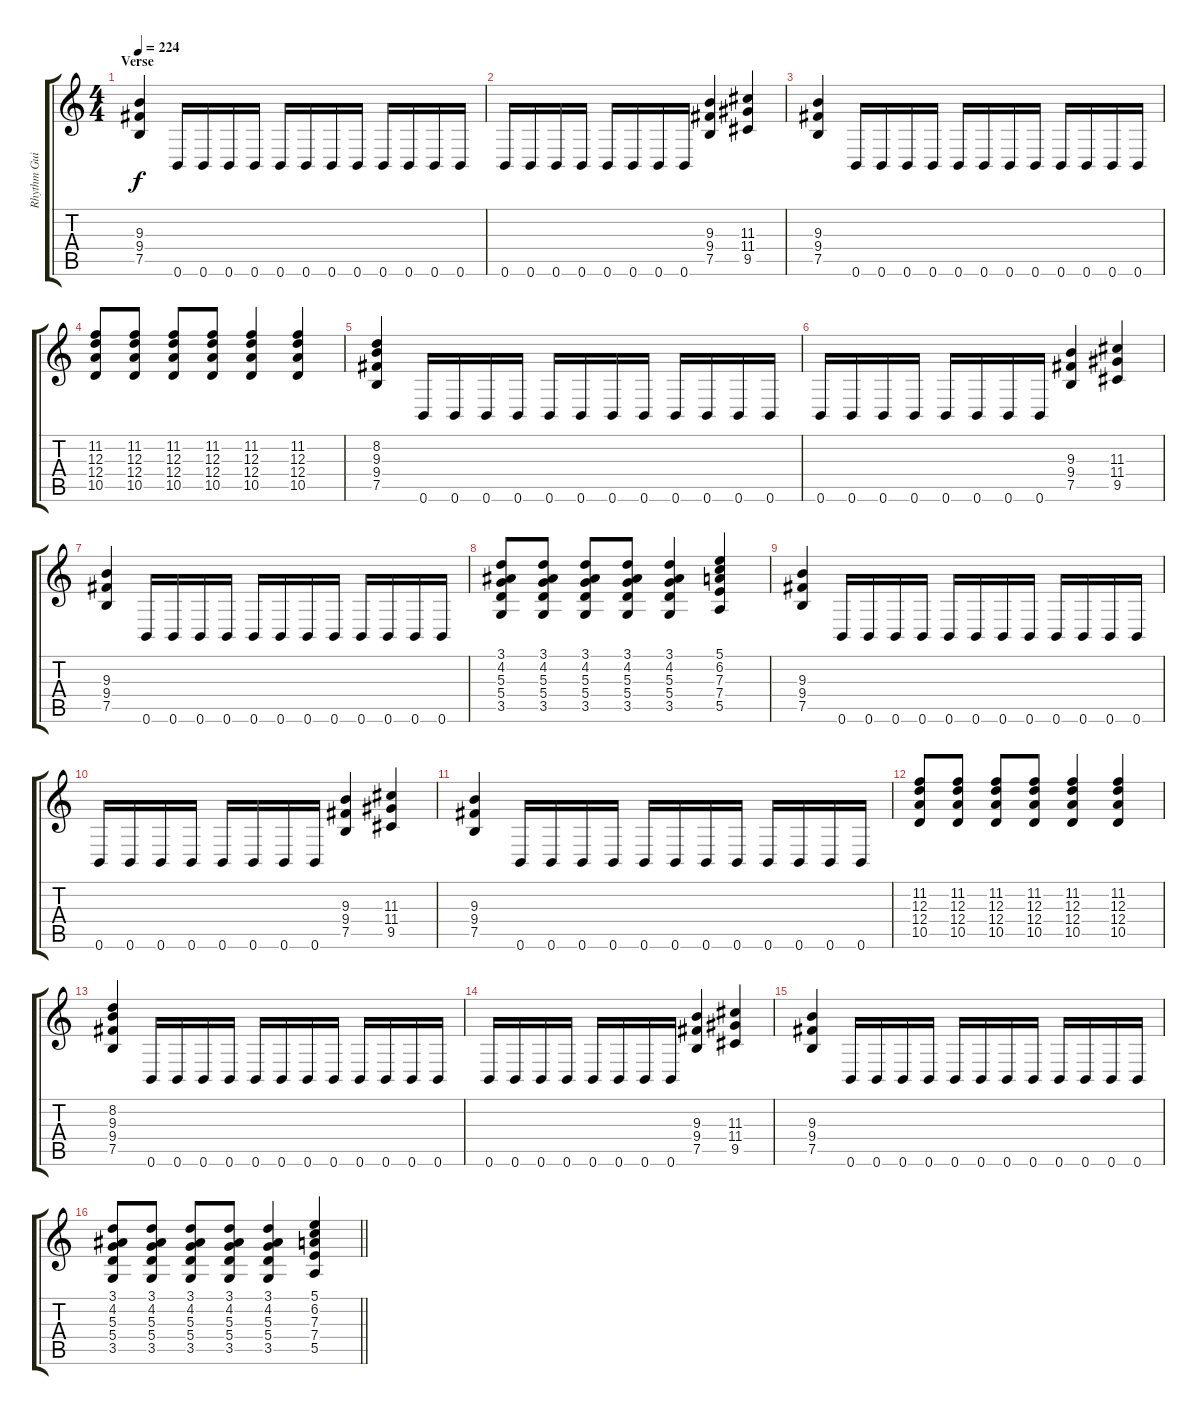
\track ("Rhythm Guitar I" "Rhythm Gui") {instrument distortionguitar}
\staff {score tabs}
\tuning (B3 Gb3 D3 A2 E2 B1) {hide}
\ts (4 4)
\section ("" "Verse")
\tempo 224
\clef g2
\ks c
(9.3 9.4 7.5).4{dy f} 0.6.16 0.6.16 0.6.16 0.6.16 0.6.16 0.6.16 0.6.16 0.6.16 0.6.16 0.6.16 0.6.16 0.6.16 |
0.6.16 0.6.16 0.6.16 0.6.16 0.6.16 0.6.16 0.6.16 0.6.16 (9.3 9.4 7.5).4 (11.3 11.4 9.5).4 |
(9.3 9.4 7.5).4 0.6.16 0.6.16 0.6.16 0.6.16 0.6.16 0.6.16 0.6.16 0.6.16 0.6.16 0.6.16 0.6.16 0.6.16 |
(11.2 12.3 12.4 10.5).8 (11.2 12.3 12.4 10.5).8 (11.2 12.3 12.4 10.5).8 (11.2 12.3 12.4 10.5).8 (11.2 12.3 12.4 10.5).4 (11.2 12.3 12.4 10.5).4 |
(8.2 9.3 9.4 7.5).4 0.6.16 0.6.16 0.6.16 0.6.16 0.6.16 0.6.16 0.6.16 0.6.16 0.6.16 0.6.16 0.6.16 0.6.16 |
0.6.16 0.6.16 0.6.16 0.6.16 0.6.16 0.6.16 0.6.16 0.6.16 (9.3 9.4 7.5).4 (11.3 11.4 9.5).4 |
(9.3 9.4 7.5).4 0.6.16 0.6.16 0.6.16 0.6.16 0.6.16 0.6.16 0.6.16 0.6.16 0.6.16 0.6.16 0.6.16 0.6.16 |
(3.1 4.2 5.3 5.4 3.5).8 (3.1 4.2 5.3 5.4 3.5).8 (3.1 4.2 5.3 5.4 3.5).8 (3.1 4.2 5.3 5.4 3.5).8 (3.1 4.2 5.3 5.4 3.5).4 (5.1 6.2 7.3 7.4 5.5).4 |
(9.3 9.4 7.5).4 0.6.16 0.6.16 0.6.16 0.6.16 0.6.16 0.6.16 0.6.16 0.6.16 0.6.16 0.6.16 0.6.16 0.6.16 |
0.6.16 0.6.16 0.6.16 0.6.16 0.6.16 0.6.16 0.6.16 0.6.16 (9.3 9.4 7.5).4 (11.3 11.4 9.5).4 |
(9.3 9.4 7.5).4 0.6.16 0.6.16 0.6.16 0.6.16 0.6.16 0.6.16 0.6.16 0.6.16 0.6.16 0.6.16 0.6.16 0.6.16 |
(11.2 12.3 12.4 10.5).8 (11.2 12.3 12.4 10.5).8 (11.2 12.3 12.4 10.5).8 (11.2 12.3 12.4 10.5).8 (11.2 12.3 12.4 10.5).4 (11.2 12.3 12.4 10.5).4 |
(8.2 9.3 9.4 7.5).4 0.6.16 0.6.16 0.6.16 0.6.16 0.6.16 0.6.16 0.6.16 0.6.16 0.6.16 0.6.16 0.6.16 0.6.16 |
0.6.16 0.6.16 0.6.16 0.6.16 0.6.16 0.6.16 0.6.16 0.6.16 (9.3 9.4 7.5).4 (11.3 11.4 9.5).4 |
(9.3 9.4 7.5).4 0.6.16 0.6.16 0.6.16 0.6.16 0.6.16 0.6.16 0.6.16 0.6.16 0.6.16 0.6.16 0.6.16 0.6.16 |
\barLineRight lightlight
(3.1 4.2 5.3 5.4 3.5).8 (3.1 4.2 5.3 5.4 3.5).8 (3.1 4.2 5.3 5.4 3.5).8 (3.1 4.2 5.3 5.4 3.5).8 (3.1 4.2 5.3 5.4 3.5).4 (5.1 6.2 7.3 7.4 5.5).4
